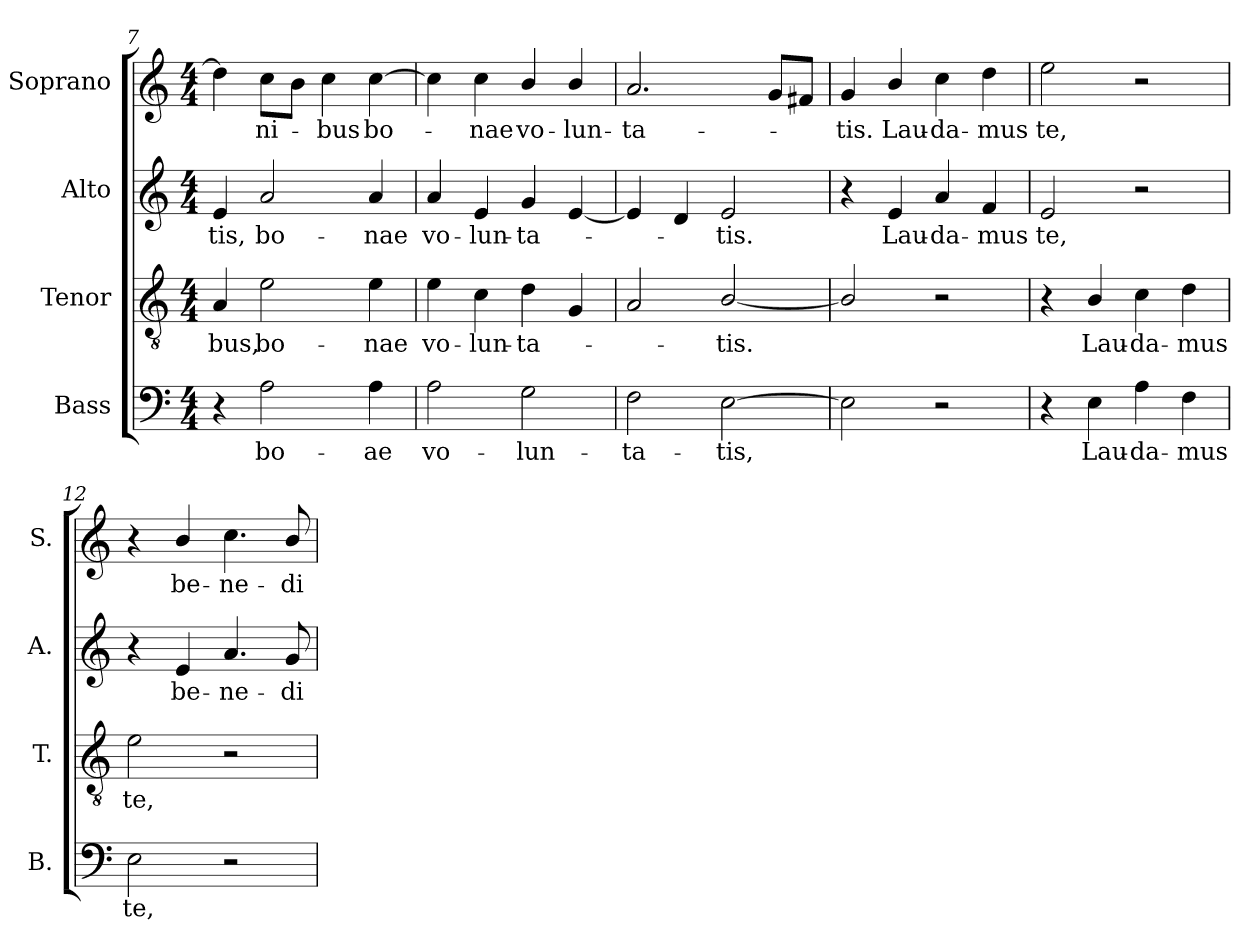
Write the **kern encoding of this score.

**kern	**text	**kern	**text	**kern	**text	**kern	**text
*part4	*part4	*part3	*part3	*part2	*part2	*part1	*part1
*staff4	*staff4	*staff3	*staff3	*staff2	*staff2	*staff1	*staff1
*I"Bass	*	*I"Tenor	*	*I"Alto	*	*I"Soprano	*
*I'B.	*	*I'T.	*	*I'A.	*	*I'S.	*
!!LO:LB:g=z
*clefF4	*	*clefGv2	*	*clefG2	*	*clefG2	*
*	*	*ITrd7c12	*	*	*	*	*
*k[]	*	*k[]	*	*k[]	*	*k[]	*
*C:	*	*C:	*	*C:	*	*C:	*
*M4/4	*	*M4/4	*	*M4/4	*	*M4/4	*
=7	=7	=7	=7	=7	=7	=7	=7
!	!	!	!LO:LY:b:color=#000000	!	!	!	!
!	!	!	!	!	!LO:LY:b:color=#000000	!	!
4r	.	4AAi/	-bus,	4ei/	-tis,	4ddi\]	.
!	!LO:LY:b:color=#000000	!	!	!	!	!	!
!	!	!	!LO:LY:b:color=#000000	!	!	!	!
!	!	!	!	!	!LO:LY:b:color=#000000	!	!
!	!	!	!	!	!	!	!LO:LY:b:color=#000000
2Ai\	bo-	2Ei\	bo-	2ai/	bo-	8cci\L	-ni-
.	.	.	.	.	.	8bi\J	.
!	!	!	!	!	!	!	!LO:LY:b:color=#000000
.	.	.	.	.	.	4cci\	-bus
!	!LO:LY:b:color=#000000	!	!	!	!	!	!
!	!	!	!LO:LY:b:color=#000000	!	!	!	!
!	!	!	!	!	!LO:LY:b:color=#000000	!	!
!	!	!	!	!	!	!	!LO:LY:b:color=#000000
4Ai\	-ae	4Ei\	-nae	4ai/	-nae	[4cci\	bo-
=8	=8	=8	=8	=8	=8	=8	=8
!	!LO:LY:b:color=#000000	!	!	!	!	!	!
!	!	!	!LO:LY:b:color=#000000	!	!	!	!
!	!	!	!	!	!LO:LY:b:color=#000000	!	!
2Ai\	vo-	4Ei\	vo-	4ai/	vo-	4cci\]	.
!	!	!	!LO:LY:b:color=#000000	!	!	!	!
!	!	!	!	!	!LO:LY:b:color=#000000	!	!
!	!	!	!	!	!	!	!LO:LY:b:color=#000000
.	.	4Ci\	-lun-	4ei/	-lun-	4cci\	-nae
!	!LO:LY:b:color=#000000	!	!	!	!	!	!
!	!	!	!LO:LY:b:color=#000000	!	!	!	!
!	!	!	!	!	!LO:LY:b:color=#000000	!	!
!	!	!	!	!	!	!	!LO:LY:b:color=#000000
2Gi\	-lun-	4Di\	-ta-	4gi/	-ta-	4bi/	vo-
!	!	!	!	!	!	!	!LO:LY:b:color=#000000
.	.	4GGi/	.	[4ei/	.	4bi/	-lun-
=9	=9	=9	=9	=9	=9	=9	=9
!	!LO:LY:b:color=#000000	!	!	!	!	!	!
!	!	!	!	!	!	!	!LO:LY:b:color=#000000
2Fi\	-ta-	2AAi/	.	4ei/]	.	2.ai/	-ta-
.	.	.	.	4di/	.	.	.
!	!LO:LY:b:color=#000000	!	!	!	!	!	!
!	!	!	!LO:LY:b:color=#000000	!	!	!	!
!	!	!	!	!	!LO:LY:b:color=#000000	!	!
[2Ei\	-tis,	[2BBi/	-tis.	2ei/	-tis.	.	.
.	.	.	.	.	.	8gi/L	.
.	.	.	.	.	.	8f#Xi/J	.
=10	=10	=10	=10	=10	=10	=10	=10
!	!	!	!	!	!	!	!LO:LY:b:color=#000000
2Ei\]	.	2BBi/]	.	4r	.	4gi/	-tis.
!	!	!	!	!	!LO:LY:b:color=#000000	!	!
!	!	!	!	!	!	!	!LO:LY:b:color=#000000
.	.	.	.	4ei/	Lau-	4bi/	Lau-
!	!	!	!	!	!LO:LY:b:color=#000000	!	!
!	!	!	!	!	!	!	!LO:LY:b:color=#000000
2r	.	2r	.	4ai/	-da-	4cci\	-da-
!	!	!	!	!	!LO:LY:b:color=#000000	!	!
!	!	!	!	!	!	!	!LO:LY:b:color=#000000
.	.	.	.	4fi/	-mus	4ddi\	-mus
=11	=11	=11	=11	=11	=11	=11	=11
!	!	!	!	!	!LO:LY:b:color=#000000	!	!
!	!	!	!	!	!	!	!LO:LY:b:color=#000000
4r	.	4r	.	2ei/	te,	2eei\	te,
!	!LO:LY:b:color=#000000	!	!	!	!	!	!
!	!	!	!LO:LY:b:color=#000000	!	!	!	!
4Ei\	Lau-	4BBi/	Lau-	.	.	.	.
!	!LO:LY:b:color=#000000	!	!	!	!	!	!
!	!	!	!LO:LY:b:color=#000000	!	!	!	!
4Ai\	-da-	4Ci\	-da-	2r	.	2r	.
!	!LO:LY:b:color=#000000	!	!	!	!	!	!
!	!	!	!LO:LY:b:color=#000000	!	!	!	!
4Fi\	-mus	4Di\	-mus	.	.	.	.
=12	=12	=12	=12	=12	=12	=12	=12
!	!LO:LY:b:color=#000000	!	!	!	!	!	!
!	!	!	!LO:LY:b:color=#000000	!	!	!	!
2Ei\	te,	2Ei\	te,	4r	.	4r	.
!	!	!	!	!	!LO:LY:b:color=#000000	!	!
!	!	!	!	!	!	!	!LO:LY:b:color=#000000
.	.	.	.	4ei/	be-	4bi/	be-
!	!	!	!	!	!LO:LY:b:color=#000000	!	!
!	!	!	!	!	!	!	!LO:LY:b:color=#000000
2r	.	2r	.	4.ai/	-ne-	4.cci\	-ne-
!	!	!	!	!	!LO:LY:b:color=#000000	!	!
!	!	!	!	!	!	!	!LO:LY:b:color=#000000
.	.	.	.	8gi/	-di-	8bi/	-di-
=	=	=	=	=	=	=	=
*-	*-	*-	*-	*-	*-	*-	*-
